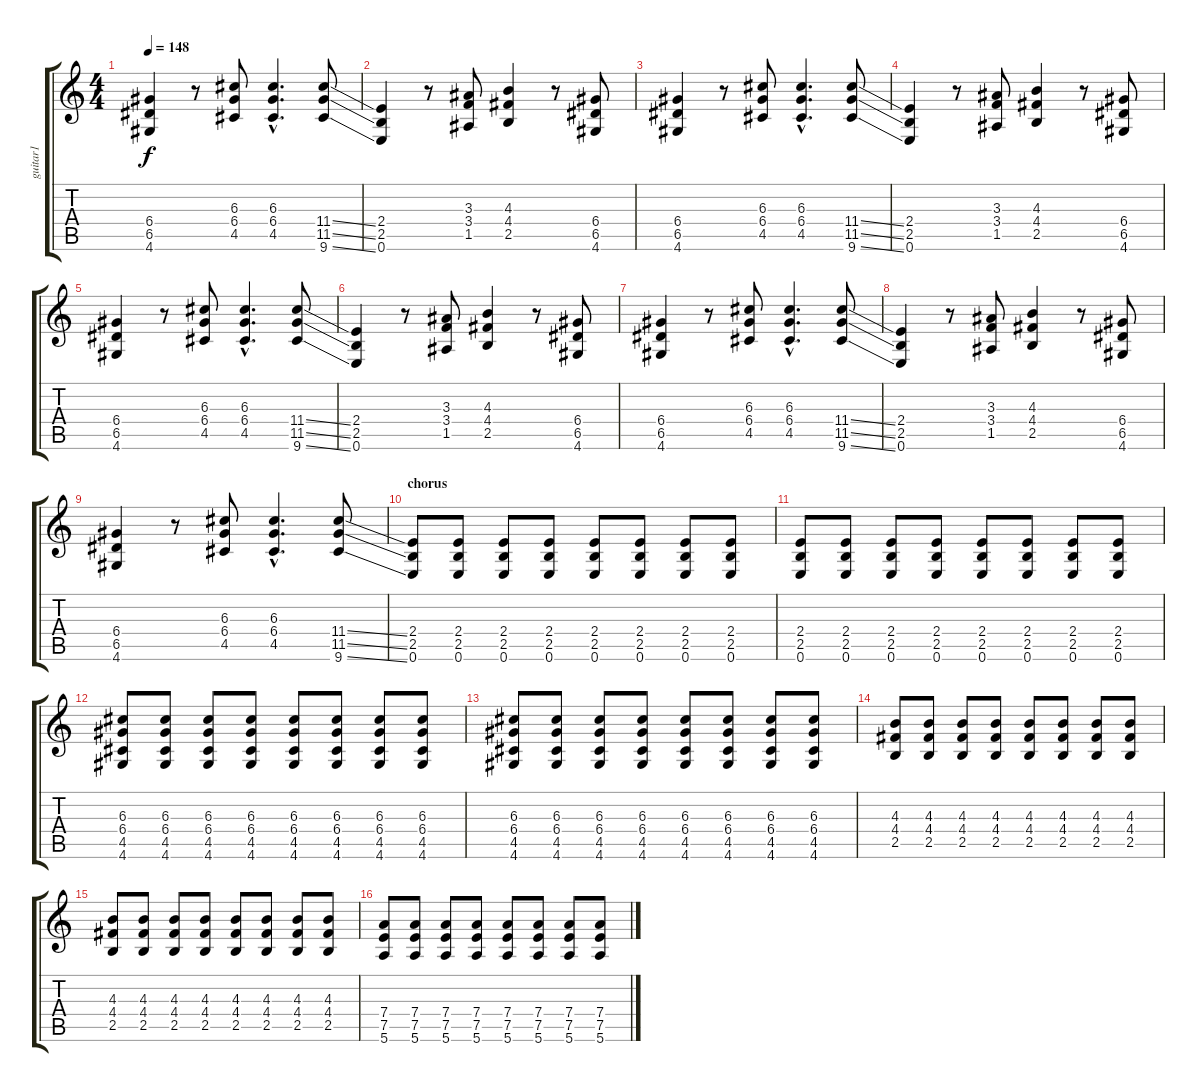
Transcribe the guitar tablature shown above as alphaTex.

\track ("guitar1" "guitar1") {instrument distortionguitar}
\staff {score tabs}
\tuning (E4 B3 G3 D3 A2 E2) {hide}
\ts (4 4)
\tempo 148
\clef g2
\ks c
(6.4 6.5 4.6).4{dy f} r.8 (6.3 6.4 4.5).8 (6.3{hac} 6.4{hac} 4.5{hac}).4{d} (11.4{ss} 11.5{ss} 9.6{ss}).8 |
(2.4 2.5 0.6).4 r.8 (3.3 3.4 1.5).8 (4.3 4.4 2.5).4 r.8 (6.4 6.5 4.6).8 |
(6.4 6.5 4.6).4 r.8 (6.3 6.4 4.5).8 (6.3{hac} 6.4{hac} 4.5{hac}).4{d} (11.4{ss} 11.5{ss} 9.6{ss}).8 |
(2.4 2.5 0.6).4 r.8 (3.3 3.4 1.5).8 (4.3 4.4 2.5).4 r.8 (6.4 6.5 4.6).8 |
(6.4 6.5 4.6).4 r.8 (6.3 6.4 4.5).8 (6.3{hac} 6.4{hac} 4.5{hac}).4{d} (11.4{ss} 11.5{ss} 9.6{ss}).8 |
(2.4 2.5 0.6).4 r.8 (3.3 3.4 1.5).8 (4.3 4.4 2.5).4 r.8 (6.4 6.5 4.6).8 |
(6.4 6.5 4.6).4 r.8 (6.3 6.4 4.5).8 (6.3{hac} 6.4{hac} 4.5{hac}).4{d} (11.4{ss} 11.5{ss} 9.6{ss}).8 |
(2.4 2.5 0.6).4 r.8 (3.3 3.4 1.5).8 (4.3 4.4 2.5).4 r.8 (6.4 6.5 4.6).8 |
(6.4 6.5 4.6).4 r.8 (6.3 6.4 4.5).8 (6.3{hac} 6.4{hac} 4.5{hac}).4{d} (11.4{ss} 11.5{ss} 9.6{ss}).8 |
\section ("" "chorus")
(2.4 2.5 0.6).8 (2.4 2.5 0.6).8 (2.4 2.5 0.6).8 (2.4 2.5 0.6).8 (2.4 2.5 0.6).8 (2.4 2.5 0.6).8 (2.4 2.5 0.6).8 (2.4 2.5 0.6).8 |
(2.4 2.5 0.6).8 (2.4 2.5 0.6).8 (2.4 2.5 0.6).8 (2.4 2.5 0.6).8 (2.4 2.5 0.6).8 (2.4 2.5 0.6).8 (2.4 2.5 0.6).8 (2.4 2.5 0.6).8 |
(6.3 6.4 4.5 4.6).8 (6.3 6.4 4.5 4.6).8 (6.3 6.4 4.5 4.6).8 (6.3 6.4 4.5 4.6).8 (6.3 6.4 4.5 4.6).8 (6.3 6.4 4.5 4.6).8 (6.3 6.4 4.5 4.6).8 (6.3 6.4 4.5 4.6).8 |
(6.3 6.4 4.5 4.6).8 (6.3 6.4 4.5 4.6).8 (6.3 6.4 4.5 4.6).8 (6.3 6.4 4.5 4.6).8 (6.3 6.4 4.5 4.6).8 (6.3 6.4 4.5 4.6).8 (6.3 6.4 4.5 4.6).8 (6.3 6.4 4.5 4.6).8 |
(4.3 4.4 2.5).8 (4.3 4.4 2.5).8 (4.3 4.4 2.5).8 (4.3 4.4 2.5).8 (4.3 4.4 2.5).8 (4.3 4.4 2.5).8 (4.3 4.4 2.5).8 (4.3 4.4 2.5).8 |
(4.3 4.4 2.5).8 (4.3 4.4 2.5).8 (4.3 4.4 2.5).8 (4.3 4.4 2.5).8 (4.3 4.4 2.5).8 (4.3 4.4 2.5).8 (4.3 4.4 2.5).8 (4.3 4.4 2.5).8 |
(7.4 7.5 5.6).8 (7.4 7.5 5.6).8 (7.4 7.5 5.6).8 (7.4 7.5 5.6).8 (7.4 7.5 5.6).8 (7.4 7.5 5.6).8 (7.4 7.5 5.6).8 (7.4 7.5 5.6).8
